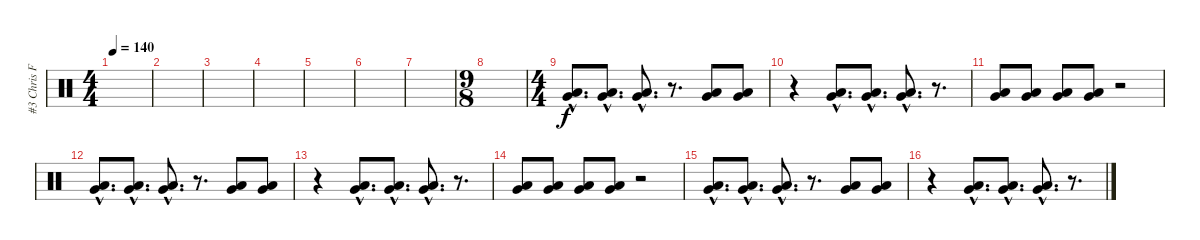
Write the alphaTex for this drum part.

\track ("#3 Chris Fehn - Percussions" "#3 Chris F") {instrument percussion}
\staff {score}
\articulation defaults
\ts (4 4)
\tempo 140
\clef neutral
\ks c
|
|
|
|
|
|
|
\ts (9 8)
|
\ts (4 4)
("Very Low Tom (hit)"{hac} "Low Tom (hit)"{hac}).8{d} ("Very Low Tom (hit)"{hac} "Low Tom (hit)"{hac}).8{d} ("Very Low Tom (hit)"{hac} "Low Tom (hit)"{hac}).8{d} r.8{d} ("Very Low Tom (hit)" "Low Tom (hit)").8 ("Very Low Tom (hit)" "Low Tom (hit)").8 |
r.4 ("Very Low Tom (hit)"{hac} "Low Tom (hit)"{hac}).8{d} ("Very Low Tom (hit)"{hac} "Low Tom (hit)"{hac}).8{d} ("Very Low Tom (hit)"{hac} "Low Tom (hit)"{hac}).8{d} r.8{d} |
("Very Low Tom (hit)" "Low Tom (hit)").8 ("Very Low Tom (hit)" "Low Tom (hit)").8 ("Very Low Tom (hit)" "Low Tom (hit)").8 ("Very Low Tom (hit)" "Low Tom (hit)").8 r.2 |
("Very Low Tom (hit)"{hac} "Low Tom (hit)"{hac}).8{d} ("Very Low Tom (hit)"{hac} "Low Tom (hit)"{hac}).8{d} ("Very Low Tom (hit)"{hac} "Low Tom (hit)"{hac}).8{d} r.8{d} ("Very Low Tom (hit)" "Low Tom (hit)").8 ("Very Low Tom (hit)" "Low Tom (hit)").8 |
r.4 ("Very Low Tom (hit)"{hac} "Low Tom (hit)"{hac}).8{d} ("Very Low Tom (hit)"{hac} "Low Tom (hit)"{hac}).8{d} ("Very Low Tom (hit)"{hac} "Low Tom (hit)"{hac}).8{d} r.8{d} |
("Very Low Tom (hit)" "Low Tom (hit)").8 ("Very Low Tom (hit)" "Low Tom (hit)").8 ("Very Low Tom (hit)" "Low Tom (hit)").8 ("Very Low Tom (hit)" "Low Tom (hit)").8 r.2 |
("Very Low Tom (hit)"{hac} "Low Tom (hit)"{hac}).8{d} ("Very Low Tom (hit)"{hac} "Low Tom (hit)"{hac}).8{d} ("Very Low Tom (hit)"{hac} "Low Tom (hit)"{hac}).8{d} r.8{d} ("Very Low Tom (hit)" "Low Tom (hit)").8 ("Very Low Tom (hit)" "Low Tom (hit)").8 |
r.4 ("Very Low Tom (hit)"{hac} "Low Tom (hit)"{hac}).8{d} ("Very Low Tom (hit)"{hac} "Low Tom (hit)"{hac}).8{d} ("Very Low Tom (hit)"{hac} "Low Tom (hit)"{hac}).8{d} r.8{d}
